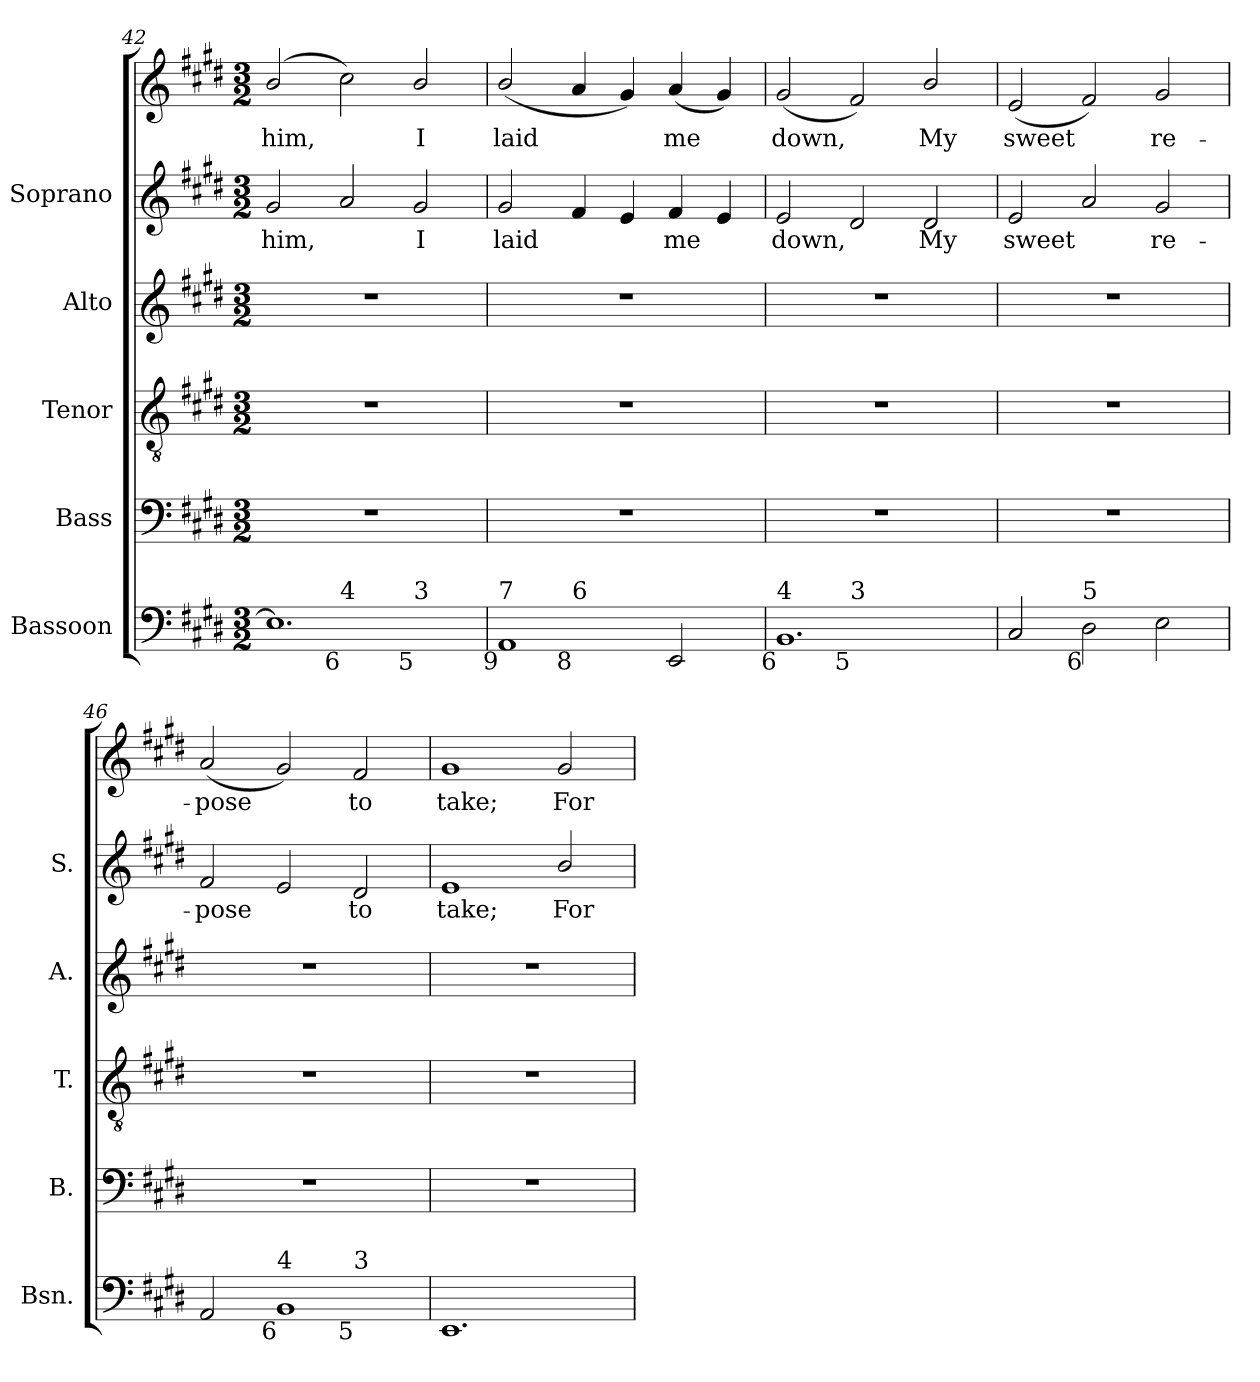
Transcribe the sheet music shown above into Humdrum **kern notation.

**kern	**kern	**kern	**kern	**kern	**text	**kern	**text
*part5	*part4	*part3	*part2	*part1	*part1	*part1	*part1
*staff6	*staff5	*staff4	*staff3	*staff2	*staff2	*staff1	*staff1
*I"Bassoon	*I"Bass	*I"Tenor	*I"Alto	*I"Soprano	*	*	*
*I'Bsn.	*I'B.	*I'T.	*I'A.	*I'S.	*	*	*
*clefF4	*clefF4	*clefGv2	*clefG2	*clefG2	*	*clefG2	*
*	*	*ITrd7c12	*	*	*	*	*
*k[f#c#g#d#]	*k[f#c#g#d#]	*k[f#c#g#d#]	*k[f#c#g#d#]	*k[f#c#g#d#]	*	*k[f#c#g#d#]	*
*E:	*E:	*E:	*E:	*E:	*	*E:	*
*M3/2	*M3/2	*M3/2	*M3/2	*M3/2	*	*M3/2	*
=42	=42	=42	=42	=42	=42	=42	=42
!	!LO:N:vis=1	!LO:N:vis=1	!LO:N:vis=1	!	!	!	!
!	!	!	!	!	!LO:LY:b:color=#000000	!	!
!LO:TX:b:rj:t=5	!	!	!	!	!	!	!
!LO:TX:t=3	!	!	!	!	!	!	!
!	!	!	!	!	!	!	!LO:LY:b:color=#000000
*^	*	*	*	*	*	*	*
*	*^	*	*	*	*	*	*	*
1.Ei]	2ryy	1ryy	1.r	1.r	1.r	2g#i/	him,	(2bi/	him,
!	!LO:TX:b:rj:t=6	!	!	!	!	!	!	!	!
!	!LO:TX:t=4	!	!	!	!	!	!	!	!
.	1ryy	.	.	.	.	2ai/	.	2cc#i\)	.
!	!	!	!	!	!	!	!LO:LY:b:color=#000000	!	!
!	!	!LO:TX:b:rj:t=5	!	!	!	!	!	!	!
!	!	!LO:TX:t=3	!	!	!	!	!	!	!
!	!	!	!	!	!	!	!	!	!LO:LY:b:color=#000000
.	.	2ryy	.	.	.	2g#i/	I	2bi/	I
=43	=43	=43	=43	=43	=43	=43	=43	=43	=43
!	!	!	!LO:N:vis=1	!LO:N:vis=1	!LO:N:vis=1	!	!	!	!
*v	*v	*v	*	*	*	*	*	*	*
*^	*	*	*	*	*	*	*
*	*^	*	*	*	*	*	*	*
!	!	!	!	!	!	!	!LO:LY:b:color=#000000	!	!
*v	*v	*v	*	*	*	*	*	*	*
*^	*	*	*	*	*	*	*
*	*^	*	*	*	*	*	*	*
!LO:TX:b:rj:t=9	!	!	!	!	!	!	!	!	!
!LO:TX:t=7	!	!	!	!	!	!	!	!	!
!	!	!	!	!	!	!	!	!	!LO:LY:b:color=#000000
*	*v	*v	*	*	*	*	*	*	*
1AAi	2ryy	1.r	1.r	1.r	2g#i/	laid	(2bi/	laid
!	!LO:TX:b:rj:t=8	!	!	!	!	!	!	!
!	!LO:TX:t=6	!	!	!	!	!	!	!
.	1ryy	.	.	.	4f#i/	.	4ai/	.
.	.	.	.	.	4ei/	.	4g#i/)	.
!	!	!	!	!	!	!LO:LY:b:color=#000000	!	!
!	!	!	!	!	!	!	!	!LO:LY:b:color=#000000
2EEi/	.	.	.	.	4f#i/	me	(4ai/	me
.	.	.	.	.	4ei/	.	4g#i/)	.
=44	=44	=44	=44	=44	=44	=44	=44	=44
!	!	!LO:N:vis=1	!LO:N:vis=1	!LO:N:vis=1	!	!	!	!
!	!	!	!	!	!	!LO:LY:b:color=#000000	!	!
!LO:TX:b:rj:t=6	!	!	!	!	!	!	!	!
!LO:TX:t=4	!	!	!	!	!	!	!	!
!	!	!	!	!	!	!	!	!LO:LY:b:color=#000000
1.BBi	2ryy	1.r	1.r	1.r	2ei/	down,	(2g#i/	down,
!	!LO:TX:b:rj:t=5	!	!	!	!	!	!	!
!	!LO:TX:t=3	!	!	!	!	!	!	!
.	1ryy	.	.	.	2d#i/	.	2f#i/)	.
!	!	!	!	!	!	!LO:LY:b:color=#000000	!	!
!	!	!	!	!	!	!	!	!LO:LY:b:color=#000000
.	.	.	.	.	2d#i/	My	2bi/	My
=45	=45	=45	=45	=45	=45	=45	=45	=45
!	!	!LO:N:vis=1	!LO:N:vis=1	!LO:N:vis=1	!	!	!	!
*v	*v	*	*	*	*	*	*	*
*^	*	*	*	*	*	*	*
!	!	!	!	!	!	!LO:LY:b:color=#000000	!	!
*v	*v	*	*	*	*	*	*	*
*^	*	*	*	*	*	*	*
!LO:TX:b:rj:t=5	!	!	!	!	!	!	!	!
!	!	!	!	!	!	!	!	!LO:LY:b:color=#000000
*v	*v	*	*	*	*	*	*	*
2C#i/	1.r	1.r	1.r	2ei/	sweet	(2ei/	sweet
!LO:TX:b:rj:t=6	!	!	!	!	!	!	!
!LO:TX:t=5	!	!	!	!	!	!	!
2D#i\	.	.	.	2ai/	.	2f#i/)	.
!	!	!	!	!	!LO:LY:b:color=#000000	!	!
!	!	!	!	!	!	!	!LO:LY:b:color=#000000
2Ei\	.	.	.	2g#i/	re-	2g#i/	re-
=46	=46	=46	=46	=46	=46	=46	=46
!	!LO:N:vis=1	!LO:N:vis=1	!LO:N:vis=1	!	!	!	!
!	!	!	!	!	!LO:LY:b:color=#000000	!	!
!LO:TX:b:rj:t=6	!	!	!	!	!	!	!
!	!	!	!	!	!	!	!LO:LY:b:color=#000000
*^	*	*	*	*	*	*	*
2AAi/	1ryy	1.r	1.r	1.r	2f#i/	-pose	(2ai/	-pose
!LO:TX:b:rj:t=6	!	!	!	!	!	!	!	!
!LO:TX:t=4	!	!	!	!	!	!	!	!
1BBi	.	.	.	.	2ei/	.	2g#i/)	.
!	!	!	!	!	!	!LO:LY:b:color=#000000	!	!
!	!LO:TX:b:rj:t=5	!	!	!	!	!	!	!
!	!LO:TX:t=3	!	!	!	!	!	!	!
!	!	!	!	!	!	!	!	!LO:LY:b:color=#000000
.	2ryy	.	.	.	2d#i/	to	2f#i/	to
=47	=47	=47	=47	=47	=47	=47	=47	=47
!	!	!LO:N:vis=1	!LO:N:vis=1	!LO:N:vis=1	!	!	!	!
*v	*v	*	*	*	*	*	*	*
*^	*	*	*	*	*	*	*
!	!	!	!	!	!	!LO:LY:b:color=#000000	!	!
*v	*v	*	*	*	*	*	*	*
*^	*	*	*	*	*	*	*
!	!	!	!	!	!	!	!	!LO:LY:b:color=#000000
*v	*v	*	*	*	*	*	*	*
1.EEi	1.r	1.r	1.r	1ei	take;	1g#i	take;
!	!	!	!	!	!LO:LY:b:color=#000000	!	!
!	!	!	!	!	!	!	!LO:LY:b:color=#000000
.	.	.	.	2bi/	For	2g#i/	For
=	=	=	=	=	=	=	=
*-	*-	*-	*-	*-	*-	*-	*-
